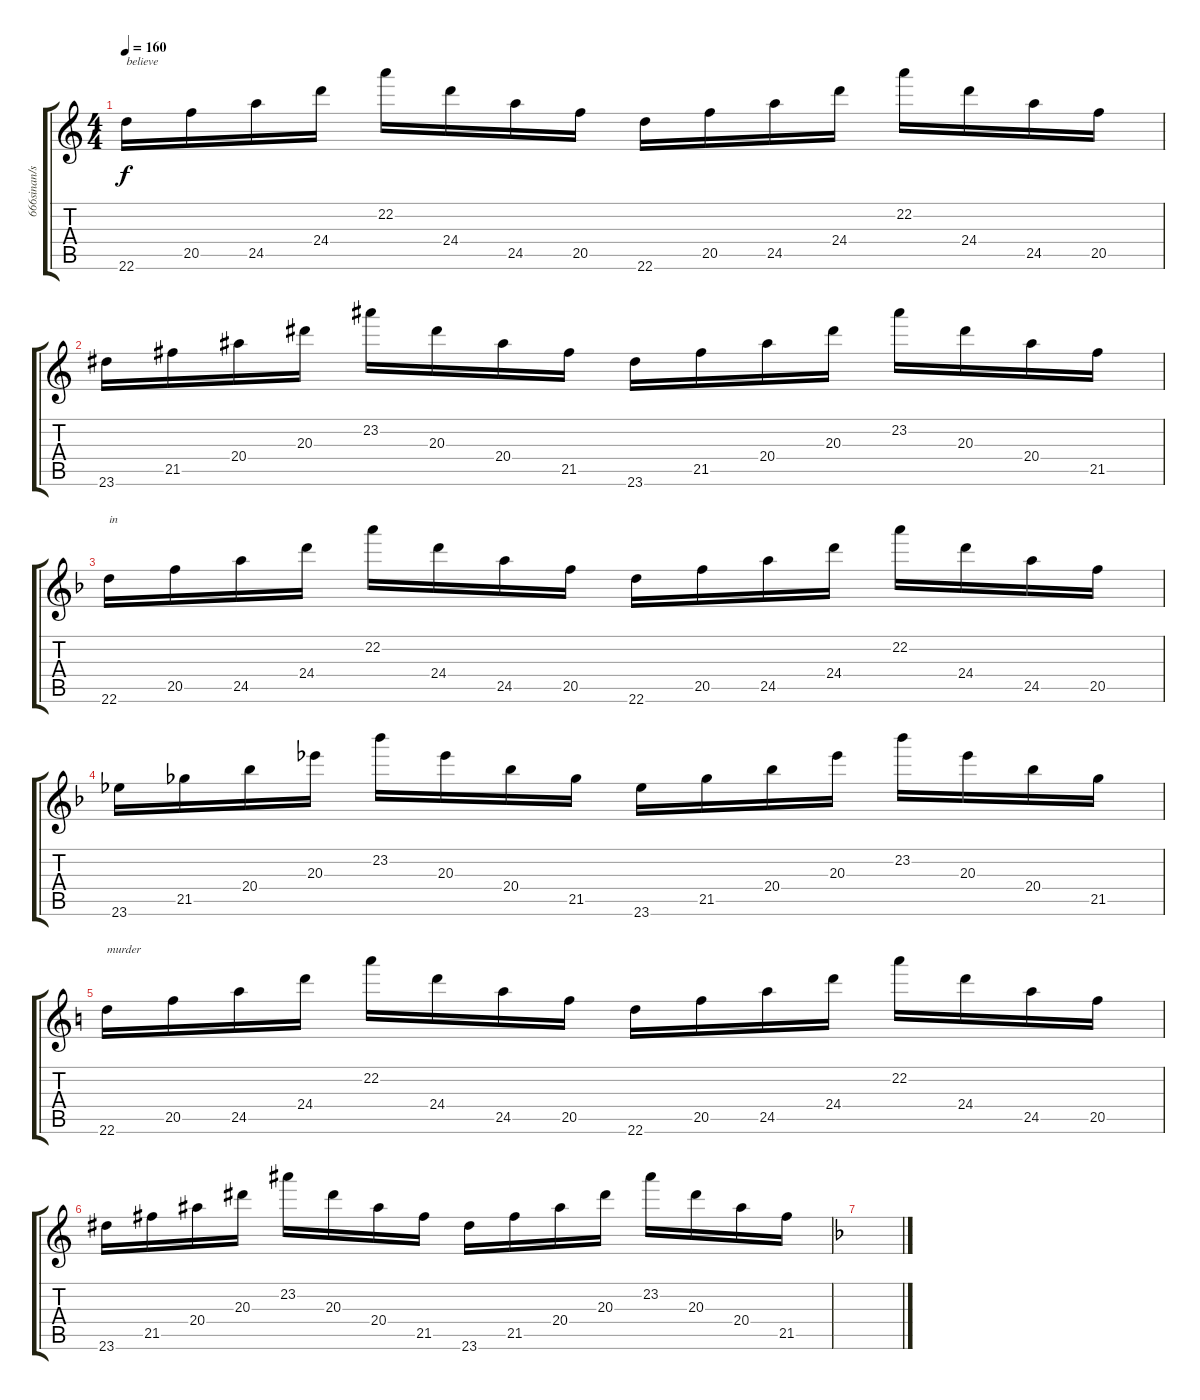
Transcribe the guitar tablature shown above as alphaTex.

\track ("666sinan/satan" "666sinan/s") {instrument distortionguitar}
\staff {score tabs}
\tuning (E4 B3 G3 D3 A2 E2) {hide}
\ts (4 4)
\tempo 160
\clef g2
\ks c
22.6.16{txt "believe" dy f} 20.5.16 24.5.16 24.4.16 22.2.16 24.4.16 24.5.16 20.5.16 22.6.16 20.5.16 24.5.16 24.4.16 22.2.16 24.4.16 24.5.16 20.5.16 |
23.6.16 21.5.16 20.4.16 20.3.16 23.2.16 20.3.16 20.4.16 21.5.16 23.6.16 21.5.16 20.4.16 20.3.16 23.2.16 20.3.16 20.4.16 21.5.16 |
\ks dminor
22.6.16{txt "in"} 20.5.16 24.5.16 24.4.16 22.2.16 24.4.16 24.5.16 20.5.16 22.6.16 20.5.16 24.5.16 24.4.16 22.2.16 24.4.16 24.5.16 20.5.16 |
23.6.16 21.5.16 20.4.16 20.3.16 23.2.16 20.3.16 20.4.16 21.5.16 23.6.16 21.5.16 20.4.16 20.3.16 23.2.16 20.3.16 20.4.16 21.5.16 |
\ks c
22.6.16{txt "murder"} 20.5.16 24.5.16 24.4.16 22.2.16 24.4.16 24.5.16 20.5.16 22.6.16 20.5.16 24.5.16 24.4.16 22.2.16 24.4.16 24.5.16 20.5.16 |
23.6.16 21.5.16 20.4.16 20.3.16 23.2.16 20.3.16 20.4.16 21.5.16 23.6.16 21.5.16 20.4.16 20.3.16 23.2.16 20.3.16 20.4.16 21.5.16 |
\ks dminor
